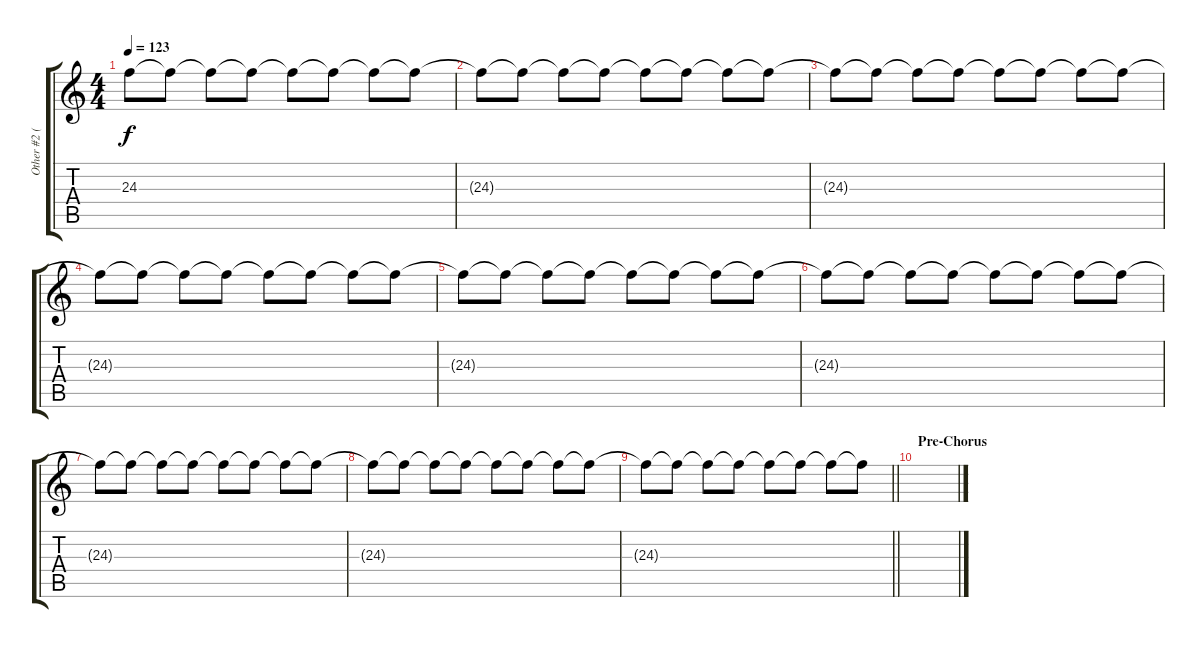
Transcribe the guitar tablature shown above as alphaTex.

\track ("Other #2 (Synthesizer II)" "Other #2 (") {instrument violin}
\staff {score tabs}
\tuning (D4 A3 F3 C3 G2 D2) {hide}
\ts (4 4)
\tempo 123
\clef g2
\ks c
24.3{t}.8{dy f volume 9} 24.3{t}.8{volume 11} 24.3{t}.8{volume 13} 24.3{t}.8{volume 14} 24.3{t}.8{volume 16} 24.3{t}.8{volume 15} 24.3{t}.8{volume 13} 24.3{t}.8{volume 11} |
24.3{t}.8{volume 9} 24.3{t}.8{volume 11} 24.3{t}.8{volume 13} 24.3{t}.8{volume 14} 24.3{t}.8{volume 16} 24.3{t}.8{volume 15} 24.3{t}.8{volume 13} 24.3{t}.8{volume 11} |
24.3{t}.8{volume 9} 24.3{t}.8{volume 11} 24.3{t}.8{volume 13} 24.3{t}.8{volume 14} 24.3{t}.8{volume 16} 24.3{t}.8{volume 15} 24.3{t}.8{volume 13} 24.3{t}.8{volume 11} |
24.3{t}.8{volume 9} 24.3{t}.8{volume 11} 24.3{t}.8{volume 13} 24.3{t}.8{volume 14} 24.3{t}.8{volume 16} 24.3{t}.8{volume 15} 24.3{t}.8{volume 13} 24.3{t}.8{volume 11} |
24.3{t}.8{volume 9} 24.3{t}.8{volume 11} 24.3{t}.8{volume 13} 24.3{t}.8{volume 14} 24.3{t}.8{volume 16} 24.3{t}.8{volume 15} 24.3{t}.8{volume 13} 24.3{t}.8{volume 11} |
24.3{t}.8{volume 9} 24.3{t}.8{volume 11} 24.3{t}.8{volume 13} 24.3{t}.8{volume 14} 24.3{t}.8{volume 16} 24.3{t}.8{volume 15} 24.3{t}.8{volume 13} 24.3{t}.8{volume 11} |
24.3{t}.8{volume 9} 24.3{t}.8{volume 11} 24.3{t}.8{volume 13} 24.3{t}.8{volume 14} 24.3{t}.8{volume 16} 24.3{t}.8{volume 15} 24.3{t}.8{volume 13} 24.3{t}.8{volume 11} |
24.3{t}.8{volume 9} 24.3{t}.8{volume 11} 24.3{t}.8{volume 13} 24.3{t}.8{volume 14} 24.3{t}.8{volume 16} 24.3{t}.8{volume 15} 24.3{t}.8{volume 13} 24.3{t}.8{volume 11} |
\barLineRight lightlight
24.3{t}.8{volume 9} 24.3{t}.8{volume 11} 24.3{t}.8{volume 13} 24.3{t}.8{volume 14} 24.3{t}.8{volume 16} 24.3{t}.8{volume 15} 24.3{t}.8{volume 13} 24.3{t}.8{volume 11} |
\section ("" "Pre-Chorus")
